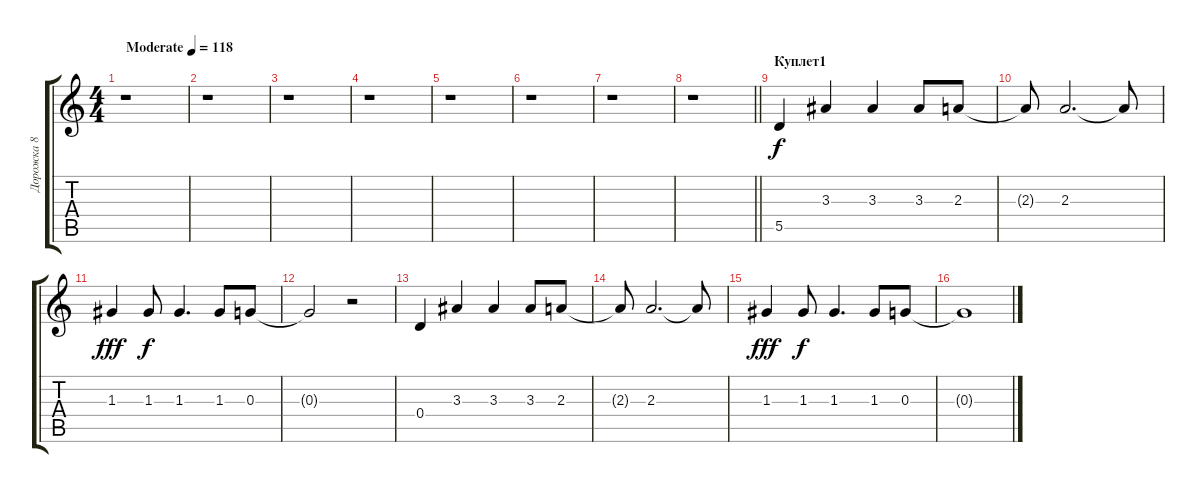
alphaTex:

\track ("Дорожка 8" "Дорожка 8") {instrument guitarharmonics}
\staff {score tabs}
\tuning (E4 B3 G3 D3 A2 E2) {hide}
\ts (4 4)
\tempo (118 "Moderate")
\clef g2
\ks c
r.1{dy f instrument guitarharmonics} |
r.1 |
r.1 |
r.1 |
r.1 |
r.1 |
r.1 |
\barLineRight lightlight
r.1 |
\section ("" "Куплет1")
5.5.4 3.3.4 3.3.4 3.3.8 2.3.8 |
2.3{t}.8 2.3.2{d} 2.3{t}.8 |
1.3.4{dy fff} 1.3.8{dy f} 1.3.4{d} 1.3.8 0.3.8 |
0.3{t}.2 r.2 |
0.4.4 3.3.4 3.3.4 3.3.8 2.3.8 |
2.3{t}.8 2.3.2{d} 2.3{t}.8 |
1.3.4{dy fff} 1.3.8{dy f} 1.3.4{d} 1.3.8 0.3.8 |
0.3{t}.1
